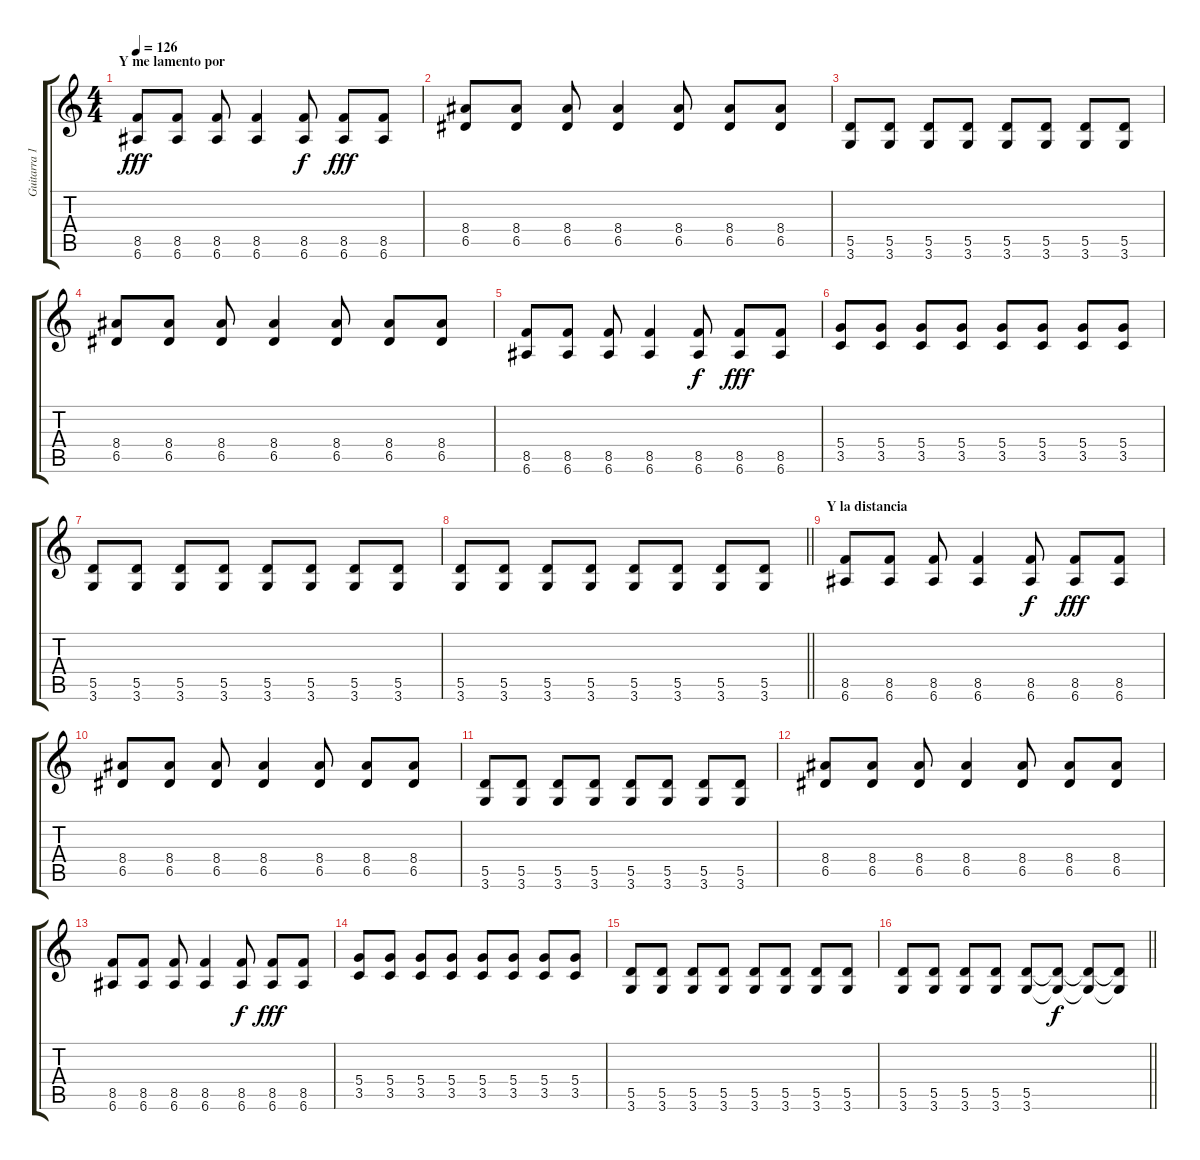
\track ("Guitarra 1" "Guitarra 1") {instrument acousticguitarsteel}
\staff {score tabs}
\tuning (E4 B3 G3 D3 A2 E2) {hide}
\ts (4 4)
\section ("" "Y me lamento por")
\tempo 126
\clef g2
\ks c
(8.5 6.6).8{dy fff volume 16 balance 0 instrument distortionguitar} (8.5 6.6).8 (8.5 6.6).8 (8.5 6.6).4 (8.5 6.6).8{dy f} (8.5 6.6).8{dy fff} (8.5 6.6).8 |
(8.4 6.5).8 (8.4 6.5).8 (8.4 6.5).8 (8.4 6.5).4 (8.4 6.5).8 (8.4 6.5).8 (8.4 6.5).8 |
(5.5 3.6).8 (5.5 3.6).8 (5.5 3.6).8 (5.5 3.6).8 (5.5 3.6).8 (5.5 3.6).8 (5.5 3.6).8 (5.5 3.6).8 |
(8.4 6.5).8 (8.4 6.5).8 (8.4 6.5).8 (8.4 6.5).4 (8.4 6.5).8 (8.4 6.5).8 (8.4 6.5).8 |
(8.5 6.6).8{instrument distortionguitar} (8.5 6.6).8 (8.5 6.6).8 (8.5 6.6).4 (8.5 6.6).8{dy f} (8.5 6.6).8{dy fff} (8.5 6.6).8 |
(5.4 3.5).8 (5.4 3.5).8 (5.4 3.5).8 (5.4 3.5).8 (5.4 3.5).8 (5.4 3.5).8 (5.4 3.5).8 (5.4 3.5).8 |
(5.5 3.6).8 (5.5 3.6).8 (5.5 3.6).8 (5.5 3.6).8 (5.5 3.6).8 (5.5 3.6).8 (5.5 3.6).8 (5.5 3.6).8 |
\barLineRight lightlight
(5.5 3.6).8 (5.5 3.6).8 (5.5 3.6).8 (5.5 3.6).8 (5.5 3.6).8 (5.5 3.6).8 (5.5 3.6).8 (5.5 3.6).8 |
\section ("" "Y la distancia")
(8.5 6.6).8{instrument distortionguitar} (8.5 6.6).8 (8.5 6.6).8 (8.5 6.6).4 (8.5 6.6).8{dy f} (8.5 6.6).8{dy fff} (8.5 6.6).8 |
(8.4 6.5).8 (8.4 6.5).8 (8.4 6.5).8 (8.4 6.5).4 (8.4 6.5).8 (8.4 6.5).8 (8.4 6.5).8 |
(5.5 3.6).8 (5.5 3.6).8 (5.5 3.6).8 (5.5 3.6).8 (5.5 3.6).8 (5.5 3.6).8 (5.5 3.6).8 (5.5 3.6).8 |
(8.4 6.5).8 (8.4 6.5).8 (8.4 6.5).8 (8.4 6.5).4 (8.4 6.5).8 (8.4 6.5).8 (8.4 6.5).8 |
(8.5 6.6).8{instrument distortionguitar} (8.5 6.6).8 (8.5 6.6).8 (8.5 6.6).4 (8.5 6.6).8{dy f} (8.5 6.6).8{dy fff} (8.5 6.6).8 |
(5.4 3.5).8 (5.4 3.5).8 (5.4 3.5).8 (5.4 3.5).8 (5.4 3.5).8 (5.4 3.5).8 (5.4 3.5).8 (5.4 3.5).8 |
(5.5 3.6).8 (5.5 3.6).8 (5.5 3.6).8 (5.5 3.6).8 (5.5 3.6).8 (5.5 3.6).8 (5.5 3.6).8 (5.5 3.6).8 |
\barLineRight lightlight
(5.5 3.6).8 (5.5 3.6).8 (5.5 3.6).8 (5.5 3.6).8 (5.5 3.6).8 (5.5{t} 3.6{t}).8{dy f} (5.5{t} 3.6{t}).8 (5.5{t} 3.6{t}).8
